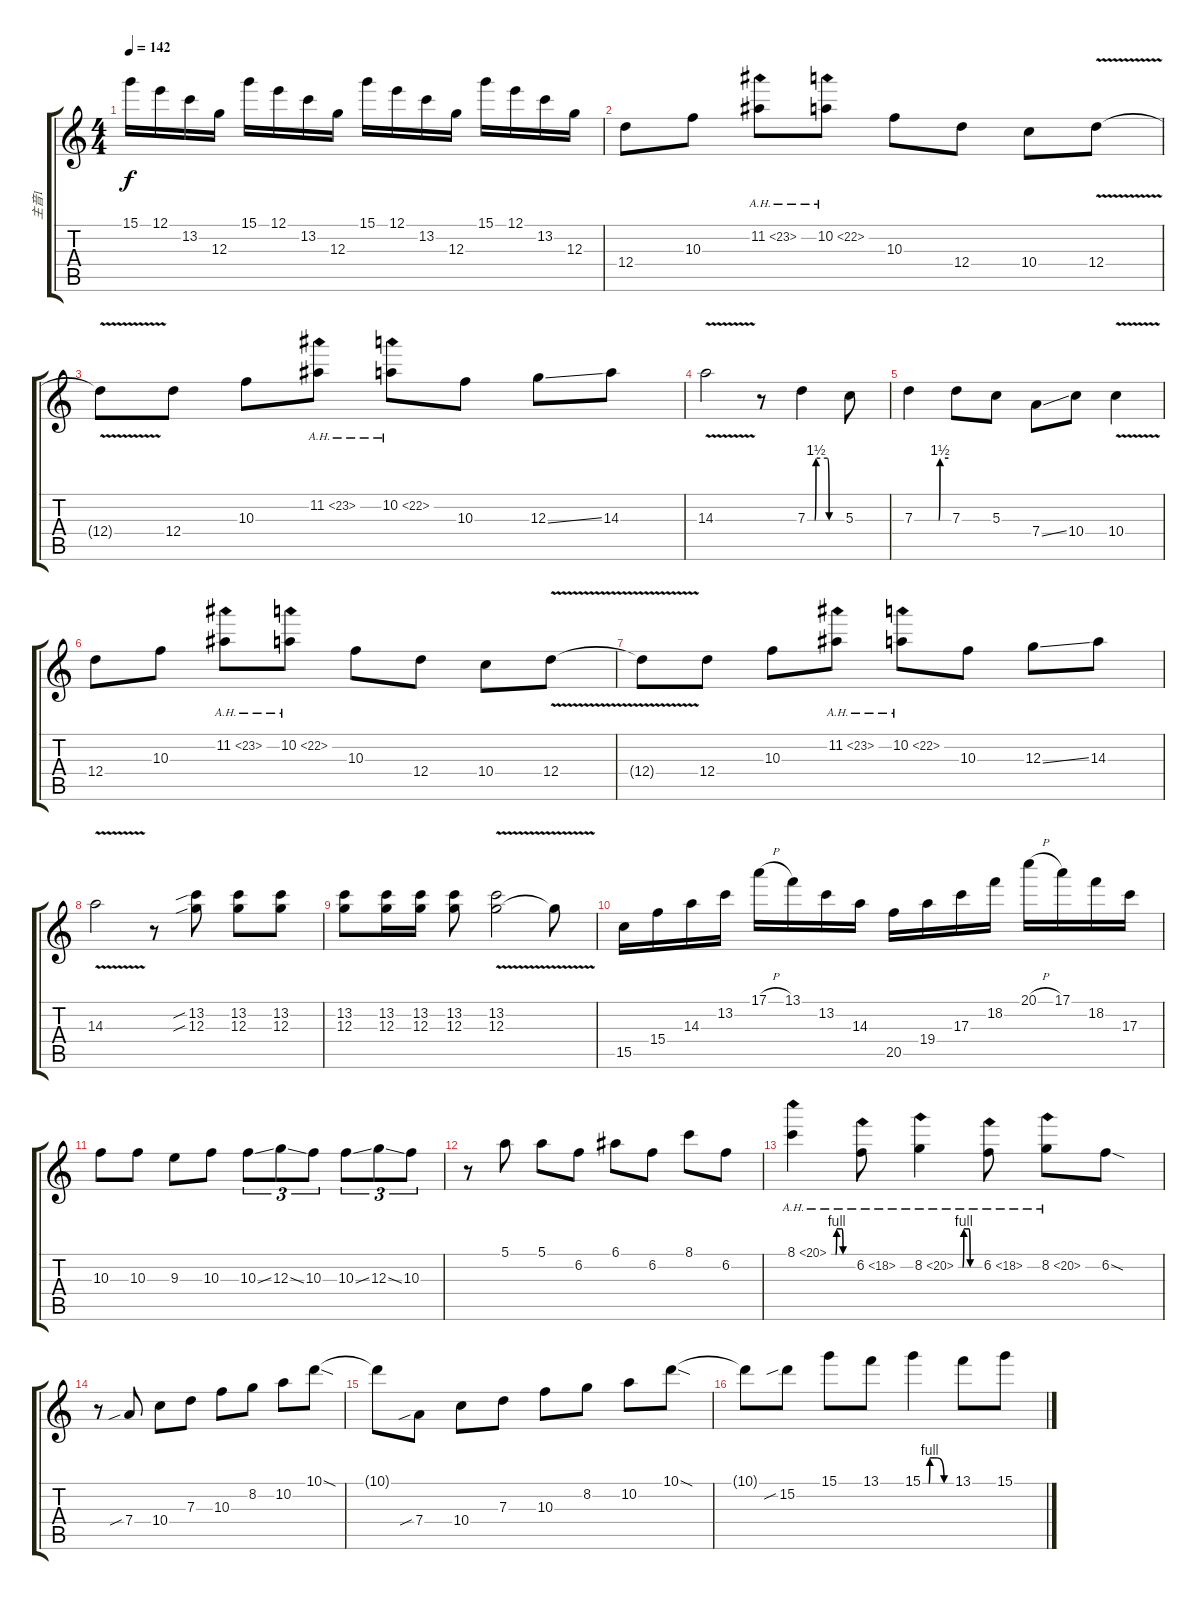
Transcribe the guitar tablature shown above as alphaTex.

\track ("主音1" "主音1") {instrument distortionguitar}
\staff {score tabs}
\tuning (E4 B3 G3 D3 A2 E2) {hide}
\ts (4 4)
\tempo 142
\clef g2
\ks c
15.1.16{dy f} 12.1.16 13.2.16 12.3.16 15.1.16 12.1.16 13.2.16 12.3.16 15.1.16 12.1.16 13.2.16 12.3.16 15.1.16 12.1.16 13.2.16 12.3.16 |
12.4.8 10.3.8 11.2{ah 12}.8 10.2{ah 12}.8 10.3.8 12.4.8 10.4.8 12.4{v}.8 |
12.4{t}.8 12.4.8 10.3.8 11.2{ah 12}.8 10.2{ah 12}.8 10.3.8 12.3{ss}.8 14.3.8 |
14.3{v}.2 r.8 7.3{be (custom 0 0 13 0 15 6 35 6 38 0 60 0)}.4 5.3.8 |
7.3{be (custom 0 0 43 0 45 6 60 6)}.4 7.3.8 5.3.8 7.4{ss}.8 10.4.8 10.4{v}.4 |
12.4.8 10.3.8 11.2{ah 12}.8 10.2{ah 12}.8 10.3.8 12.4.8 10.4.8 12.4{v}.8 |
12.4{t}.8 12.4.8 10.3.8 11.2{ah 12}.8 10.2{ah 12}.8 10.3.8 12.3{ss}.8 14.3.8 |
14.3{v}.2 r.8 (13.2{sib} 12.3{sib}).8 (13.2 12.3).8 (13.2 12.3).8 |
(13.2 12.3).8 (13.2 12.3).16 (13.2 12.3).16 (13.2 12.3).8 (13.2{v} 12.3{v}).2 12.3{t}.8 |
15.5.16 15.4.16 14.3.16 13.2.16 17.1{h}.16 13.1.16 13.2.16 14.3.16 20.5.16 19.4.16 17.3.16 18.2.16 20.1{h}.16 17.1.16 18.2.16 17.3.16 |
10.3.8 10.3.8 9.3.8 10.3.8 10.3{ss}.8{tu (3 2)} 12.3{ss}.8{tu (3 2)} 10.3.8{tu (3 2)} 10.3{ss}.8{tu (3 2)} 12.3{ss}.8{tu (3 2)} 10.3.8{tu (3 2)} |
r.8 5.1.8 5.1.8 6.2.8 6.1.8 6.2.8 8.1.8 6.2.8 |
8.1{be (custom 0 0 12 0 15 4 30 4 33 0 60 0) ah 12}.4 6.2{ah 12}.8 8.2{be (custom 0 0 12 0 15 4 30 4 33 0 60 0) ah 12}.4 6.2{ah 12}.8 8.2{ah 12}.8 6.2{sod}.8 |
r.8 7.4{sib}.8 10.4.8 7.3.8 10.3.8 8.2.8 10.2.8 10.1{sod}.8 |
10.1{t}.8 7.4{sib}.8 10.4.8 7.3.8 10.3.8 8.2.8 10.2.8 10.1{sod}.8 |
10.1{t}.8 15.2{sib}.8 15.1.8 13.1.8 15.1{be (custom 0 0 13 0 15 4 30 4 45 0 60 0)}.4 13.1.8 15.1.8
